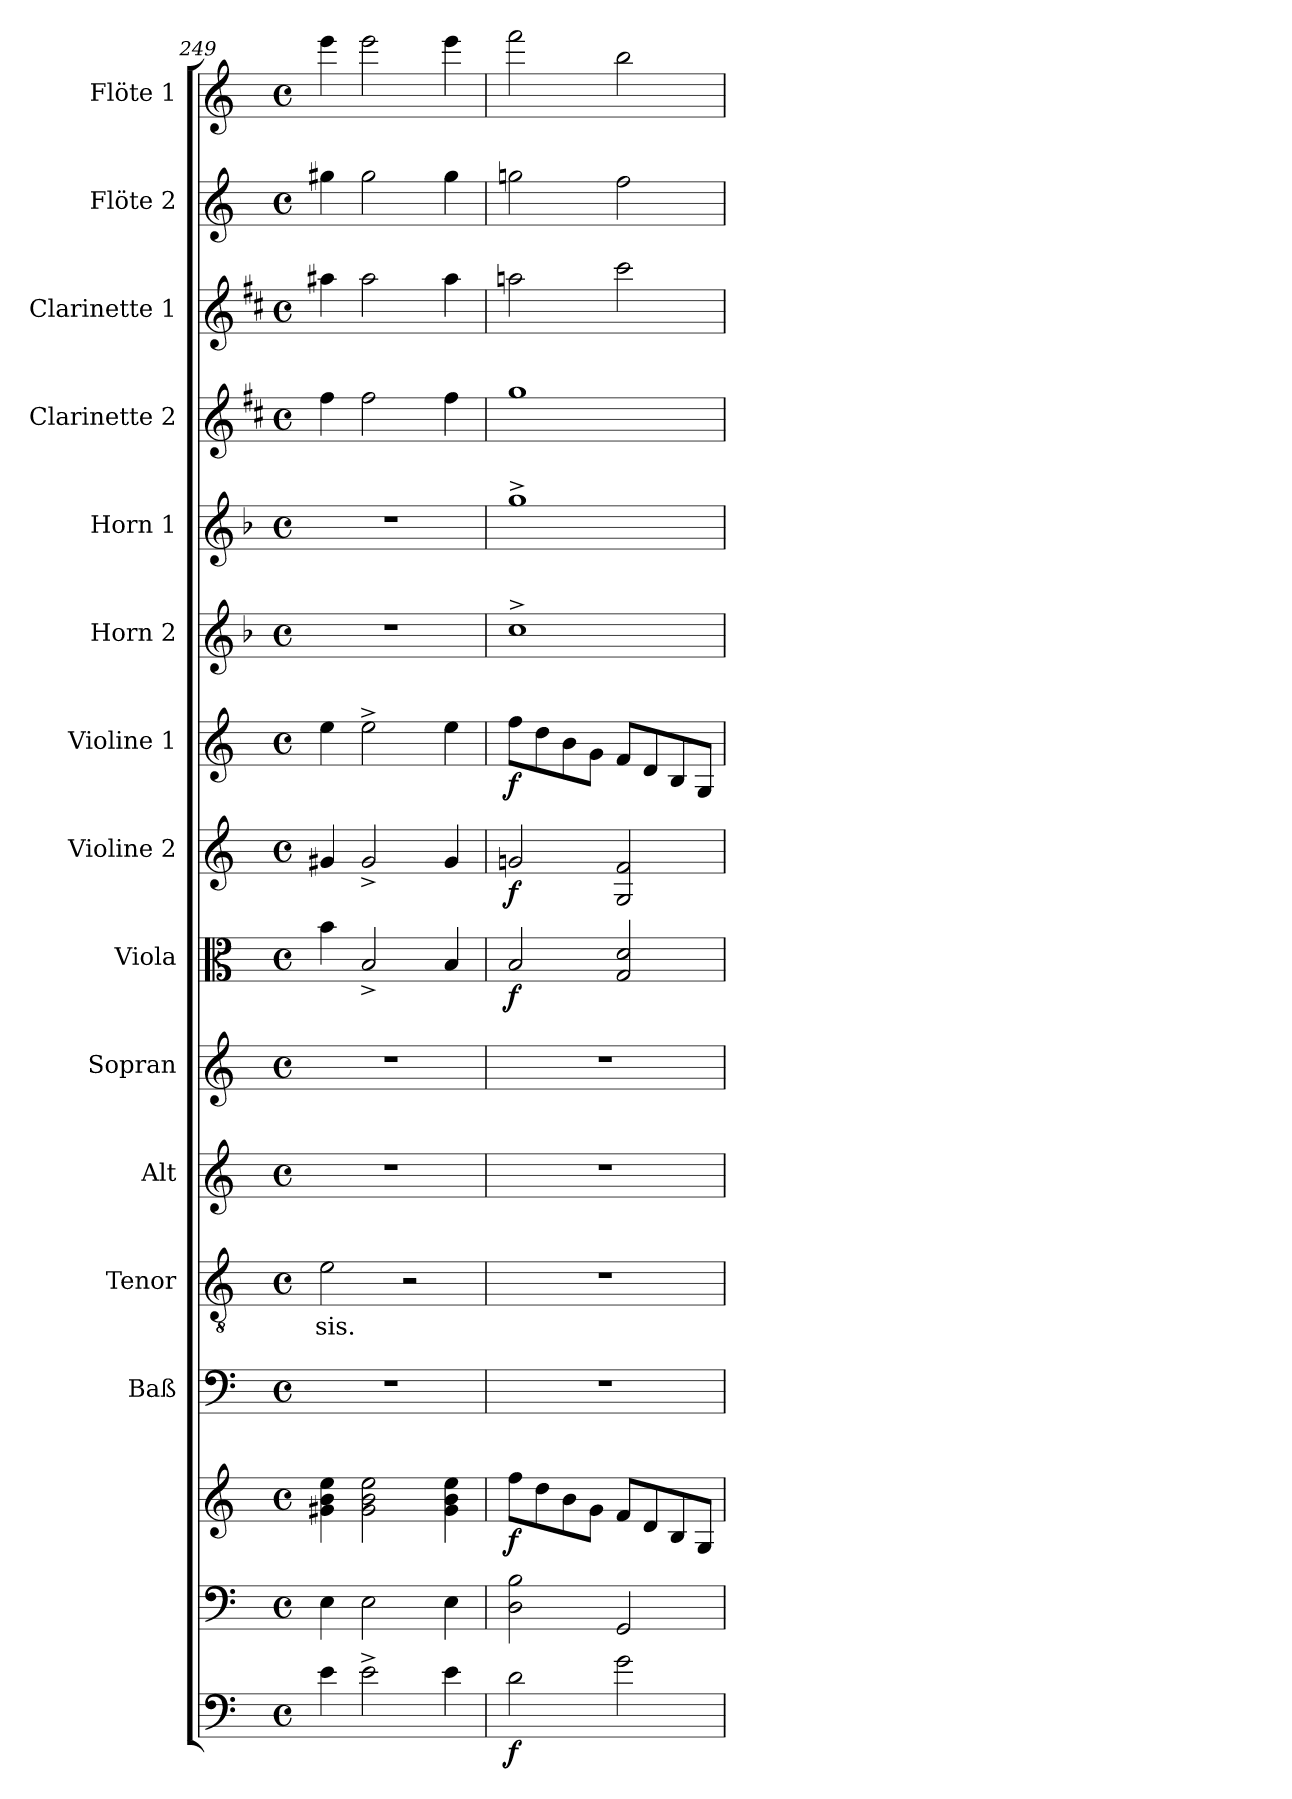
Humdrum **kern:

**kern	**dynam	**kern	**kern	**dynam	**kern	**kern	**text	**kern	**kern	**kern	**dynam	**kern	**dynam	**kern	**dynam	**kern	**kern	**kern	**kern	**kern	**kern
*part15	*part15	*part14	*part14	*part14	*part13	*part12	*part12	*part11	*part10	*part9	*part9	*part8	*part8	*part7	*part7	*part6	*part5	*part4	*part3	*part2	*part1
*staff16	*staff16	*staff15	*staff14	*staff14/15	*staff13	*staff12	*staff12	*staff11	*staff10	*staff9	*staff9	*staff8	*staff8	*staff7	*staff7	*staff6	*staff5	*staff4	*staff3	*staff2	*staff1
*	*	*	*	*	*I"Baß	*I"Tenor	*	*I"Alt	*I"Sopran	*I"Viola	*	*I"Violine 2	*	*I"Violine 1	*	*I"Horn 2	*I"Horn 1	*I"Clarinette 2	*I"Clarinette 1	*I"Flöte 2	*I"Flöte 1
*	*	*	*	*	*I'Baß	*I'Ten	*	*I'Alt	*I'Sop	*I'Vla.	*	*I'Vln. 2	*	*I'Vln. 1	*	*I'Hrn. 2	*I'Hrn. 1	*I'Cl. 2	*I'Cl. 1	*I'Fl. 2	*I'Fl. 1
!!LO:PB:g=z
*clefF4	*	*clefF4	*clefG2	*	*clefF4	*clefGv2	*	*clefG2	*clefG2	*clefC3	*	*clefG2	*	*clefG2	*	*clefG2	*clefG2	*clefG2	*clefG2	*clefG2	*clefG2
*ITrd7c12	*	*	*	*	*	*	*	*	*	*	*	*	*	*	*	*ITrd3c5	*ITrd3c5	*ITrd1c2	*ITrd1c2	*	*
*k[]	*	*k[]	*k[]	*	*k[]	*k[]	*	*k[]	*k[]	*k[]	*	*k[]	*	*k[]	*	*k[]	*k[]	*k[]	*k[]	*k[]	*k[]
*C:	*	*C:	*C:	*	*C:	*C:	*	*C:	*C:	*C:	*	*C:	*	*C:	*	*C:	*C:	*C:	*C:	*C:	*C:
*M4/4	*	*M4/4	*M4/4	*	*M4/4	*M4/4	*	*M4/4	*M4/4	*M4/4	*	*M4/4	*	*M4/4	*	*M4/4	*M4/4	*M4/4	*M4/4	*M4/4	*M4/4
*met(c)	*	*met(c)	*met(c)	*	*met(c)	*met(c)	*	*met(c)	*met(c)	*met(c)	*	*met(c)	*	*met(c)	*	*met(c)	*met(c)	*met(c)	*met(c)	*met(c)	*met(c)
=249	=249	=249	=249	=249	=249	=249	=249	=249	=249	=249	=249	=249	=249	=249	=249	=249	=249	=249	=249	=249	=249
!	!	!	!	!	!	!	!LO:LY:b	!	!	!	!	!	!	!	!	!	!	!	!	!	!
4E\	.	4E\	4g#X\ 4b\ 4ee\	.	1r	2e\	-sis.	1r	1r	4b\	.	4g#X/	.	4ee\	.	1r	1r	4ee\	4gg#X\	4gg#X\	4eee\
2E^>\	.	2E\	2g#\ 2b\ 2ee\	.	.	.	.	.	.	2B^</	.	2g#^</	.	2ee^>\	.	.	.	2ee\	2gg#\	2gg#\	2eee\
.	.	.	.	.	.	2r	.	.	.	.	.	.	.	.	.	.	.	.	.	.	.
4E\	.	4E\	4g#\ 4b\ 4ee\	.	.	.	.	.	.	4B/	.	4g#/	.	4ee\	.	.	.	4ee\	4gg#\	4gg#\	4eee\
=250	=250	=250	=250	=250	=250	=250	=250	=250	=250	=250	=250	=250	=250	=250	=250	=250	=250	=250	=250	=250	=250
!	!LO:DY:b	!	!	!LO:DY:b	!	!	!	!	!	!	!LO:DY:b	!	!LO:DY:b	!	!LO:DY:b	!	!	!	!	!	!
2D\	f	2D\ 2B\	8ff\L	f	1r	1r	.	1r	1r	2B/	f	2gn/	f	8ff\L	f	1g^<	1dd^>	1ff	2ggn\	2ggn\	2fff\
.	.	.	8dd\	.	.	.	.	.	.	.	.	.	.	8dd\	.	.	.	.	.	.	.
.	.	.	8b\	.	.	.	.	.	.	.	.	.	.	8b\	.	.	.	.	.	.	.
.	.	.	8g\J	.	.	.	.	.	.	.	.	.	.	8g\J	.	.	.	.	.	.	.
2G\	.	2GG/	8f/L	.	.	.	.	.	.	2G/ 2d/	.	2G/ 2f/	.	8f/L	.	.	.	.	2bb\	2ff\	2bb\
.	.	.	8d/	.	.	.	.	.	.	.	.	.	.	8d/	.	.	.	.	.	.	.
.	.	.	8B/	.	.	.	.	.	.	.	.	.	.	8B/	.	.	.	.	.	.	.
.	.	.	8G/J	.	.	.	.	.	.	.	.	.	.	8G/J	.	.	.	.	.	.	.
=	=	=	=	=	=	=	=	=	=	=	=	=	=	=	=	=	=	=	=	=	=
*-	*-	*-	*-	*-	*-	*-	*-	*-	*-	*-	*-	*-	*-	*-	*-	*-	*-	*-	*-	*-	*-
